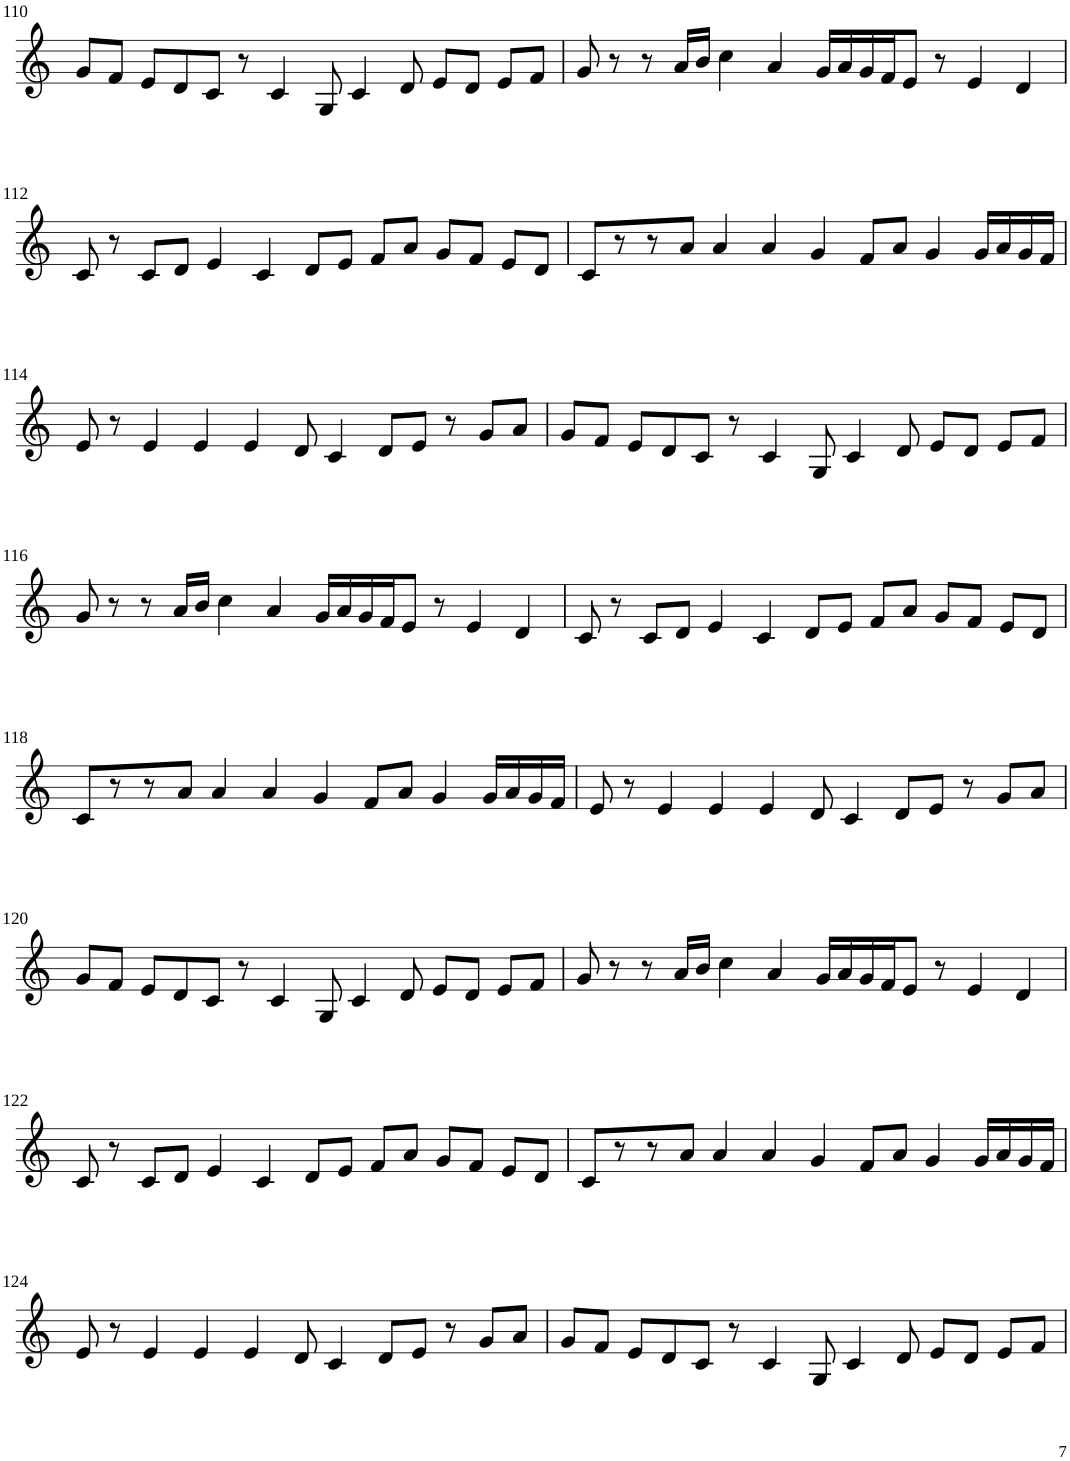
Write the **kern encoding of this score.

**kern
*part1
*staff1
*I"Violin
!!LO:PB:g=z
*clefG2
*k[]
*M8/4
=110
8g/L
8f/J
8e/L
8d/
8c/J
8r
4c/
8G/
4c/
8d/
8e/L
8d/J
8e/L
8f/J
=111
8g/
8r
8r
16a/LL
16b/JJ
4cc\
4a/
16g/LL
16a/
16g/
16f/J
8e/J
8r
4e/
4d/
!!LO:LB:g=z
=112
8c/
8r
8c/L
8d/J
4e/
4c/
8d/L
8e/J
8f/L
8a/J
8g/L
8f/J
8e/L
8d/J
=113
8c/L
8r
8r
8a/J
4a/
4a/
4g/
8f/L
8a/J
4g/
16g/LL
16a/
16g/
16f/JJ
!!LO:LB:g=z
=114
8e/
8r
4e/
4e/
4e/
8d/
4c/
8d/L
8e/J
8r
8g/L
8a/J
=115
8g/L
8f/J
8e/L
8d/
8c/J
8r
4c/
8G/
4c/
8d/
8e/L
8d/J
8e/L
8f/J
!!LO:LB:g=z
=116
8g/
8r
8r
16a/LL
16b/JJ
4cc\
4a/
16g/LL
16a/
16g/
16f/J
8e/J
8r
4e/
4d/
=117
8c/
8r
8c/L
8d/J
4e/
4c/
8d/L
8e/J
8f/L
8a/J
8g/L
8f/J
8e/L
8d/J
!!LO:LB:g=z
=118
8c/L
8r
8r
8a/J
4a/
4a/
4g/
8f/L
8a/J
4g/
16g/LL
16a/
16g/
16f/JJ
=119
8e/
8r
4e/
4e/
4e/
8d/
4c/
8d/L
8e/J
8r
8g/L
8a/J
!!LO:LB:g=z
=120
8g/L
8f/J
8e/L
8d/
8c/J
8r
4c/
8G/
4c/
8d/
8e/L
8d/J
8e/L
8f/J
=121
8g/
8r
8r
16a/LL
16b/JJ
4cc\
4a/
16g/LL
16a/
16g/
16f/J
8e/J
8r
4e/
4d/
!!LO:LB:g=z
=122
8c/
8r
8c/L
8d/J
4e/
4c/
8d/L
8e/J
8f/L
8a/J
8g/L
8f/J
8e/L
8d/J
=123
8c/L
8r
8r
8a/J
4a/
4a/
4g/
8f/L
8a/J
4g/
16g/LL
16a/
16g/
16f/JJ
!!LO:LB:g=z
=124
8e/
8r
4e/
4e/
4e/
8d/
4c/
8d/L
8e/J
8r
8g/L
8a/J
=125
8g/L
8f/J
8e/L
8d/
8c/J
8r
4c/
8G/
4c/
8d/
8e/L
8d/J
8e/L
8f/J
=
*-
